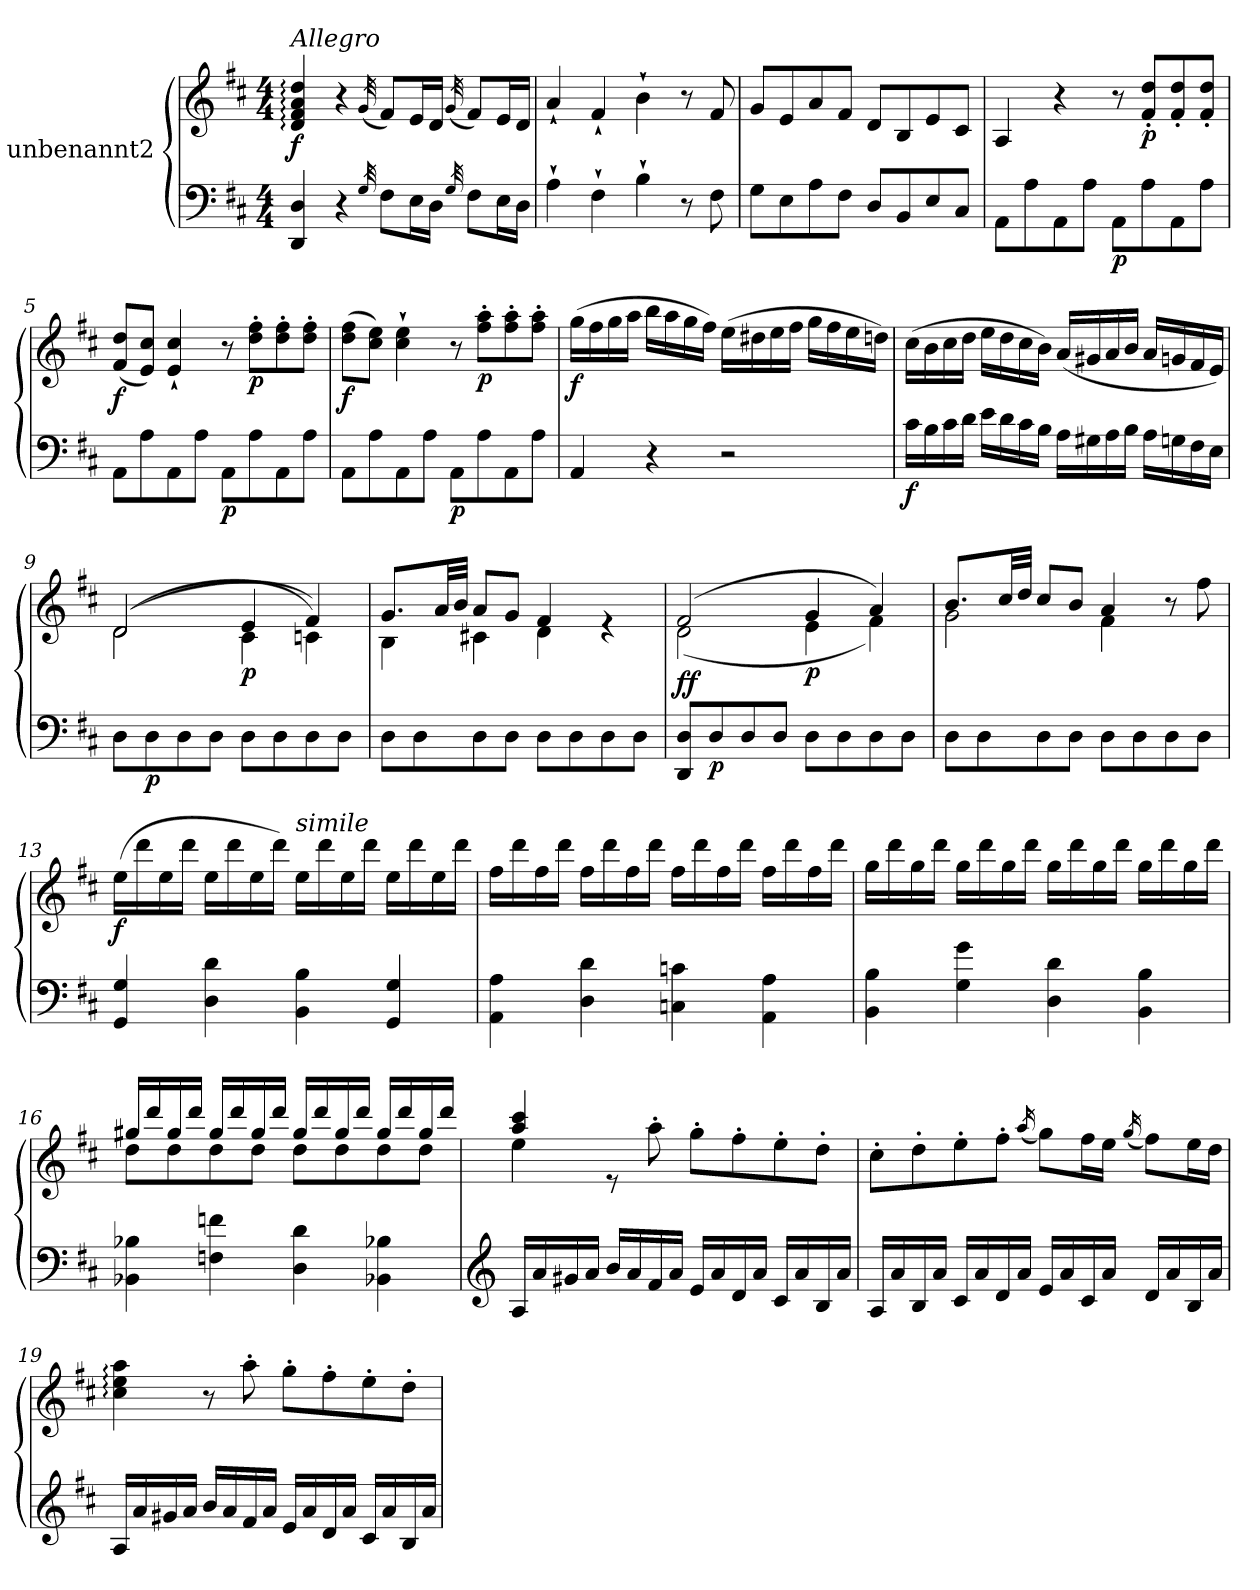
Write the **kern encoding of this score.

**kern	**kern	**dynam
*part1	*part1	*part1
*staff2	*staff1	*staff1/2
*I"unbenannt2	*	*
*clefF4	*clefG2	*
*k[f#c#]	*k[f#c#]	*
*M4/4	*M4/4	*
=1	=1	=1
!	!LO:TX:a:i:t=Allegro	!
!	!	!LO:DY:b
4DD/ 4D/	4d/: 4f#/: 4a/: 4dd/:	f
4r	4r	.
32qG/	(<32qg/	.
8F#\L	8f#/L)	.
16E\L	16e/L	.
16D\JJ	16d/JJ	.
32qG/	(<32qg/	.
8F#\L	8f#/L)	.
16E\L	16e/L	.
16D\JJ	16d/JJ	.
=2	=2	=2
4A`\	4a`/	.
4F#`\	4f#`/	.
4B`\	4b`\	.
8r	8r	.
8F#\	8f#/	.
=3	=3	=3
8G\L	8g/L	.
8E\	8e/	.
8A\	8a/	.
8F#\J	8f#/J	.
8D/L	8d/L	.
8BB/	8B/	.
8E/	8e/	.
8C#/J	8c#/J	.
=4	=4	=4
8AA\L	4A/	.
8A\	.	.
8AA\	4r	.
8A\J	.	.
!	!	!LO:DY:b=2
8AA\L	8r	p
!	!	!LO:DY:b
8A\	8f#/' 8dd/'L	p
8AA\	8f#/' 8dd/'	.
8A\J	8f#/' 8dd/'J	.
!!LO:LB:g=z
=5	=5	=5
!	!	!LO:DY:b
8AA\L	(<8f#/ 8dd/L	f
8A\	8e/ 8cc#/J)	.
8AA\	4e/` 4cc#/`	.
8A\J	.	.
!	!	!LO:DY:b=2
8AA\L	8r	p
!	!	!LO:DY:b
8A\	8dd\' 8ff#\'L	p
8AA\	8dd\' 8ff#\'	.
8A\J	8dd\' 8ff#\'J	.
=6	=6	=6
!	!	!LO:DY:b
8AA\L	(>8dd\ 8ff#\L	f
8A\	8cc#\ 8ee\J)	.
8AA\	4cc#\` 4ee\`	.
8A\J	.	.
!	!	!LO:DY:b=2
8AA\L	8r	p
!	!	!LO:DY:b
8A\	8ff#\' 8aa\'L	p
8AA\	8ff#\' 8aa\'	.
8A\J	8ff#\' 8aa\'J	.
=7	=7	=7
!	!	!LO:DY:b
4AA/	(>16gg\LL	f
.	16ff#\	.
.	16gg\	.
.	16aa\JJ	.
4r	16bb\LL	.
.	16aa\	.
.	16gg\	.
.	16ff#\JJ)	.
2r	(>16ee\LL	.
.	16dd#X\	.
.	16ee\	.
.	16ff#\JJ	.
.	16gg\LL	.
.	16ff#\	.
.	16ee\	.
.	16ddn\JJ)	.
!!LO:LB:g=z
=8	=8	=8
!	!	!LO:DY:b=2
16c#\LL	(>16cc#\LL	f
16B\	16b\	.
16c#\	16cc#\	.
16d\JJ	16dd\JJ	.
16e\LL	16ee\LL	.
16d\	16dd\	.
16c#\	16cc#\	.
16B\JJ	16b\JJ)	.
16A\LL	(<16a/LL	.
16G#X\	16g#X/	.
16A\	16a/	.
16B\JJ	16b/JJ	.
16A\LL	16a/LL	.
16Gn\	16gn/	.
16F#\	16f#/	.
16E\JJ	16e/JJ)	.
=9	=9	=9
*	*^	*
8D\L	(>(<2d/	2d\	.
!	!	!	!LO:DY:b=2
8D\	.	.	p
8D\	.	.	.
8D\J	.	.	.
!	!	!	!LO:DY:b
8D\L	4e/	4c#\	p
8D\	.	.	.
8D\	4f#/)	4cn\)	.
8D\J	.	.	.
=10	=10	=10	=10
8D\L	8.g/L	4B\	.
8D\	.	.	.
.	32a/LL	.	.
.	32b/JJJ	.	.
8D\	8a/L	4c#X\	.
8D\J	8g/J	.	.
8D\L	4f#/	4d\	.
8D\	.	.	.
8D\	4re	4ryy	.
8D\J	.	.	.
!!LO:LB:g=z	!!
=11	=11	=11	=11
!	!	!	!LO:DY:b=2
!	!	!	!LO:DY:n=1:a=2
8DD/ 8D/L	(>2f#/	(<2d\	f f
!	!	!	!LO:DY:n=2:b=2
8D/	.	.	p
8D/	.	.	.
8D/J	.	.	.
!	!	!	!LO:DY:n=3:b
8D\L	4g/	4e\	p
8D\	.	.	.
8D\	4a/)	4f#\)	.
8D\J	.	.	.
=12	=12	=12	=12
8D\L	8.b/L	2g\	.
8D\	.	.	.
.	32cc#/LL	.	.
.	32dd/JJJ	.	.
8D\	8cc#/L	.	.
8D\J	8b/J	.	.
8D\L	4a/	4f#\	.
8D\	.	.	.
8D\	8r	4ryy	.
8D\J	8ff#\	.	.
*	*v	*v	*
=13	=13	=13
!	!	!LO:DY:b
4GG/ 4G/	(>16ee\LL	f
.	16ddd\	.
.	16ee\	.
.	16ddd\JJ	.
4D\ 4d\	16ee\LL	.
.	16ddd\	.
.	16ee\	.
.	16ddd\JJ)	.
!	!LO:TX:a:i:t=simile	!
4BB\ 4B\	16ee\LL	.
.	16ddd\	.
.	16ee\	.
.	16ddd\JJ	.
4GG/ 4G/	16ee\LL	.
.	16ddd\	.
.	16ee\	.
.	16ddd\JJ	.
!!LO:PB:g=z
=14	=14	=14
4AA\ 4A\	16ff#\LL	.
.	16ddd\	.
.	16ff#\	.
.	16ddd\JJ	.
4D\ 4d\	16ff#\LL	.
.	16ddd\	.
.	16ff#\	.
.	16ddd\JJ	.
4Cn\ 4cn\	16ff#\LL	.
.	16ddd\	.
.	16ff#\	.
.	16ddd\JJ	.
4AA\ 4A\	16ff#\LL	.
.	16ddd\	.
.	16ff#\	.
.	16ddd\JJ	.
=15	=15	=15
4BB\ 4B\	16gg\LL	.
.	16ddd\	.
.	16gg\	.
.	16ddd\JJ	.
4G\ 4g\	16gg\LL	.
.	16ddd\	.
.	16gg\	.
.	16ddd\JJ	.
4D\ 4d\	16gg\LL	.
.	16ddd\	.
.	16gg\	.
.	16ddd\JJ	.
4BB\ 4B\	16gg\LL	.
.	16ddd\	.
.	16gg\	.
.	16ddd\JJ	.
=16	=16	=16
*	*^	*
4BB-X\ 4B-X\	16gg#X/LL	8dd\L	.
.	16ddd/	.	.
.	16gg#/	8dd\	.
.	16ddd/JJ	.	.
4Fn\ 4fn\	16gg#/LL	8dd\	.
.	16ddd/	.	.
.	16gg#/	8dd\J	.
.	16ddd/JJ	.	.
4D\ 4d\	16gg#/LL	8dd\L	.
.	16ddd/	.	.
.	16gg#/	8dd\	.
.	16ddd/JJ	.	.
4BB-X\ 4B-X\	16gg#/LL	8dd\	.
.	16ddd/	.	.
.	16gg#/	8dd\J	.
.	16ddd/JJ	.	.
!!LO:LB:g=z	!!
=17	=17	=17	=17
*clefG2	*	*	*
16A/LL	4aa/ 4ccc#/	4ee\	.
16a/	.	.	.
16g#X/	.	.	.
16a/JJ	.	.	.
16b/LL	8re	2.ryy	.
16a/	.	.	.
16f#/	8aa'\	.	.
16a/JJ	.	.	.
16e/LL	8gg'\L	.	.
16a/	.	.	.
16d/	8ff#'\	.	.
16a/JJ	.	.	.
16c#/LL	8ee'\	.	.
16a/	.	.	.
16B/	8dd'\J	.	.
16a/JJ	.	.	.
*	*v	*v	*
=18	=18	=18
16A/LL	8cc#'\L	.
16a/	.	.
16B/	8dd'\	.
16a/JJ	.	.
16c#/LL	8ee'\	.
16a/	.	.
16d/	8ff#'\J	.
16a/JJ	.	.
.	(<16qaa/	.
16e/LL	8gg\L)	.
16a/	.	.
16c#/	16ff#\L	.
16a/JJ	16ee\JJ	.
.	(<16qgg/	.
16d/LL	8ff#\L)	.
16a/	.	.
16B/	16ee\L	.
16a/JJ	16dd\JJ	.
=19	=19	=19
16A/LL	4cc#\: 4ee\: 4aa\:	.
16a/	.	.
16g#X/	.	.
16a/JJ	.	.
16b/LL	8r	.
16a/	.	.
16f#/	8aa'\	.
16a/JJ	.	.
16e/LL	8gg'\L	.
16a/	.	.
16d/	8ff#'\	.
16a/JJ	.	.
16c#/LL	8ee'\	.
16a/	.	.
16B/	8dd'\J	.
16a/JJ	.	.
=	=	=
*-	*-	*-
